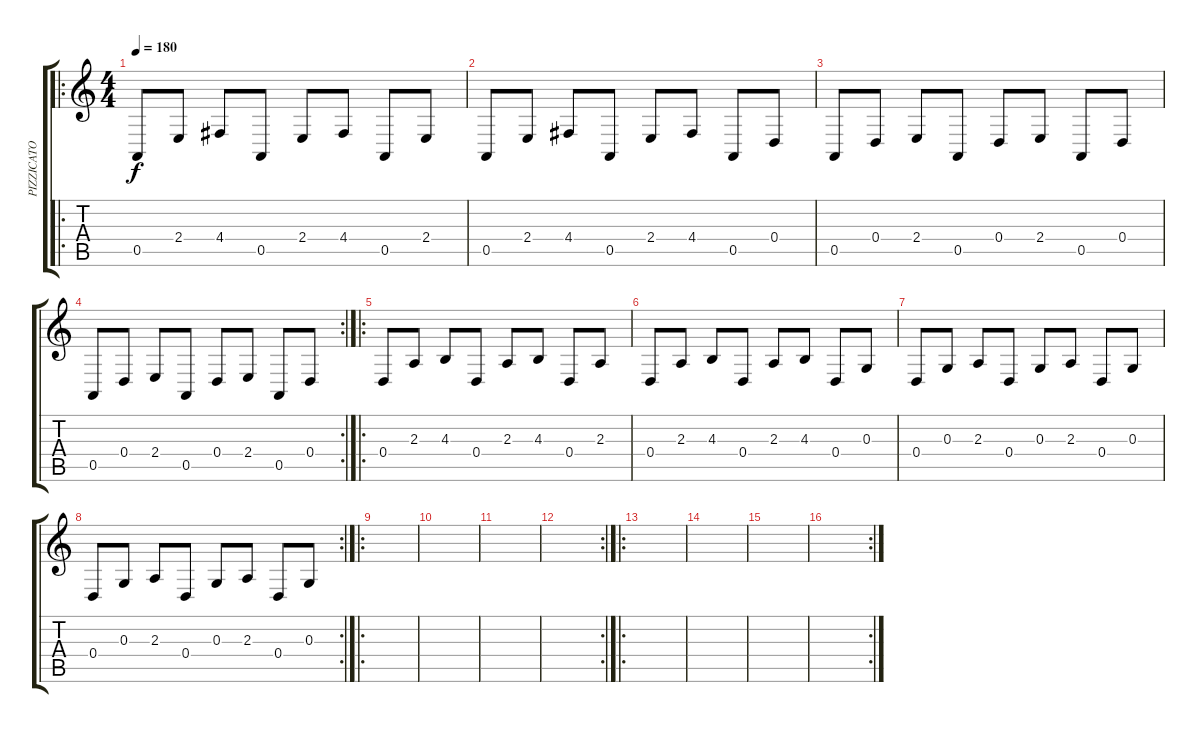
\track ("PIZZICATO" "PIZZICATO") {instrument pizzicatostrings}
\staff {score tabs}
\tuning (E4 B3 G3 D3 A2 E2) {hide}
\ro
\ts (4 4)
\tempo 180
\clef g2
\ks c
0.5.8{dy f} 2.4.8 4.4.8 0.5.8 2.4.8 4.4.8 0.5.8 2.4.8 |
0.5.8 2.4.8 4.4.8 0.5.8 2.4.8 4.4.8 0.5.8 0.4.8 |
0.5.8 0.4.8 2.4.8 0.5.8 0.4.8 2.4.8 0.5.8 0.4.8 |
\rc 2
0.5.8 0.4.8 2.4.8 0.5.8 0.4.8 2.4.8 0.5.8 0.4.8 |
\ro
0.4.8 2.3.8 4.3.8 0.4.8 2.3.8 4.3.8 0.4.8 2.3.8 |
0.4.8 2.3.8 4.3.8 0.4.8 2.3.8 4.3.8 0.4.8 0.3.8 |
0.4.8 0.3.8 2.3.8 0.4.8 0.3.8 2.3.8 0.4.8 0.3.8 |
\rc 2
0.4.8 0.3.8 2.3.8 0.4.8 0.3.8 2.3.8 0.4.8 0.3.8 |
\ro
|
|
|
\rc 2
|
\ro
|
|
|
\rc 2
